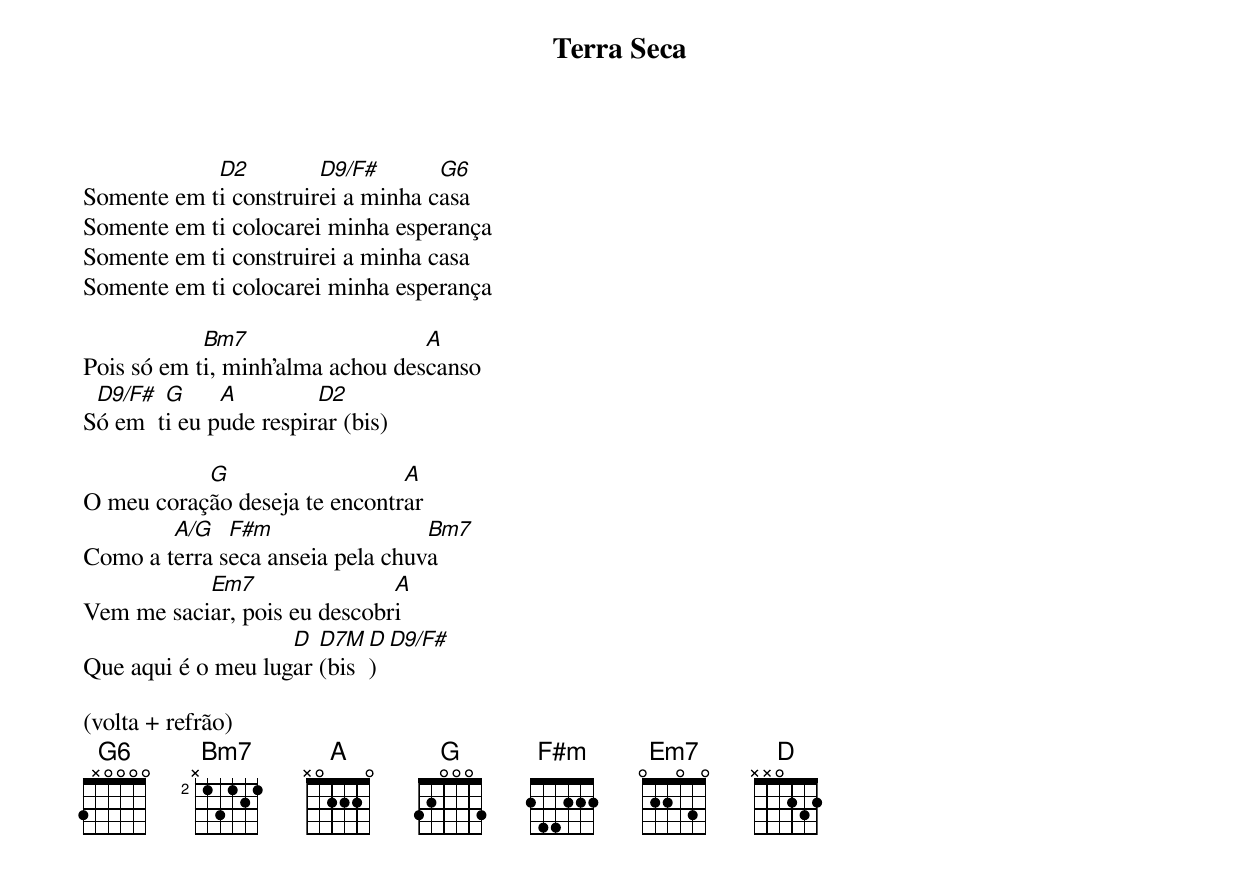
Terra Seca

            D2         D9/F#       G6
Somente em ti construirei a minha casa
Somente em ti colocarei minha esperança
Somente em ti construirei a minha casa
Somente em ti colocarei minha esperança

            Bm7                   A
Pois só em ti, minh'alma achou descanso
 D9/F#  G     A         D2
Só em  ti eu pude respirar (bis)

           G                   A
O meu coração deseja te encontrar
        A/G   F#m                 Bm7
Como a terra seca anseia pela chuva
           Em7                A
Vem me saciar, pois eu descobri
                    D  D7M D  D9/F#
Que aqui é o meu lugar (bis)

(volta + refrão)
